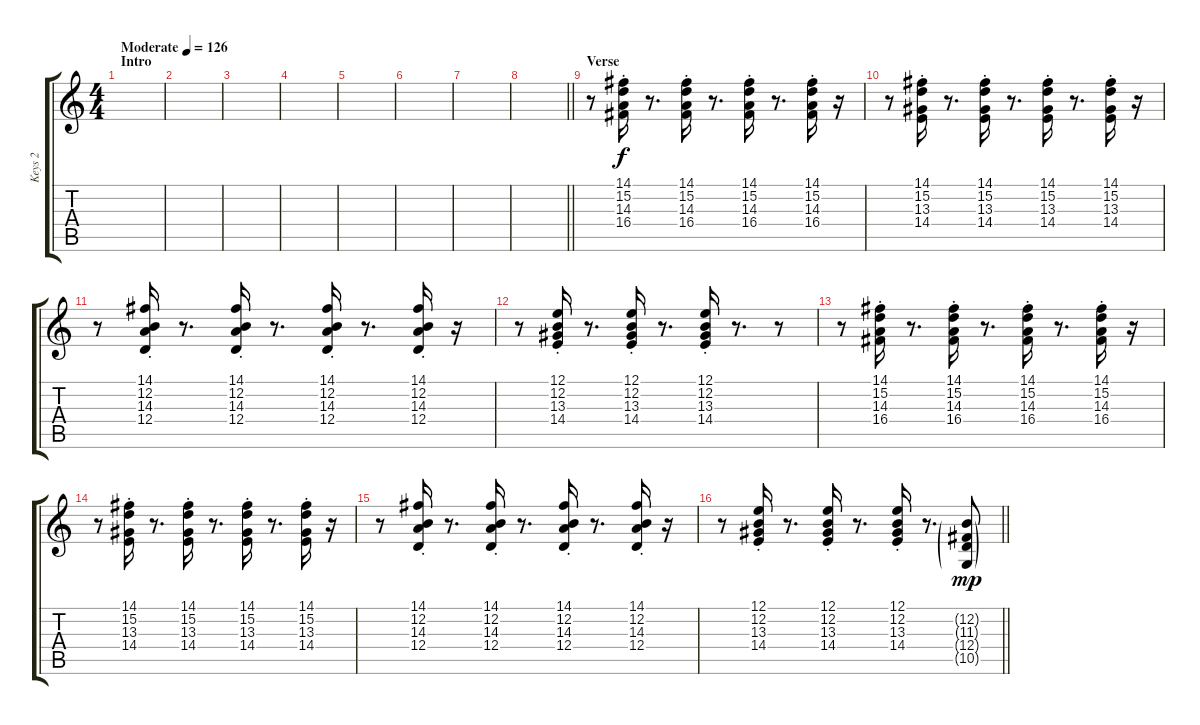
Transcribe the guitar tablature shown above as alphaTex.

\track ("Keys 2" "Keys 2") {instrument electricgrandpiano}
\staff {score tabs}
\tuning (E4 B3 G3 D3 A2 E2) {hide}
\ts (4 4)
\section ("" "Intro")
\tempo (126 "Moderate")
\clef g2
\ks c
|
|
|
|
|
|
|
\barLineRight lightlight
|
\section ("" "Verse")
r.8 (14.1{st} 15.2{st} 14.3{st} 16.4{st}).16 r.8{d} (14.1{st} 15.2{st} 14.3{st} 16.4{st}).16 r.8{d} (14.1{st} 15.2{st} 14.3{st} 16.4{st}).16 r.8{d} (14.1{st} 15.2{st} 14.3{st} 16.4{st}).16 r.16 |
r.8 (14.1{st} 15.2{st} 13.3{st} 14.4{st}).16 r.8{d} (14.1{st} 15.2{st} 13.3{st} 14.4{st}).16 r.8{d} (14.1{st} 15.2{st} 13.3{st} 14.4{st}).16 r.8{d} (14.1{st} 15.2{st} 13.3{st} 14.4{st}).16 r.16 |
r.8 (14.1{st} 12.2{st} 14.3{st} 12.4{st}).16 r.8{d} (14.1{st} 12.2{st} 14.3{st} 12.4{st}).16 r.8{d} (14.1{st} 12.2{st} 14.3{st} 12.4{st}).16 r.8{d} (14.1{st} 12.2{st} 14.3{st} 12.4{st}).16 r.16 |
r.8 (12.1{st} 12.2{st} 13.3{st} 14.4{st}).16 r.8{d} (12.1{st} 12.2{st} 13.3{st} 14.4{st}).16 r.8{d} (12.1{st} 12.2{st} 13.3{st} 14.4{st}).16 r.8{d} r.8 |
r.8 (14.1{st} 15.2{st} 14.3{st} 16.4{st}).16 r.8{d} (14.1{st} 15.2{st} 14.3{st} 16.4{st}).16 r.8{d} (14.1{st} 15.2{st} 14.3{st} 16.4{st}).16 r.8{d} (14.1{st} 15.2{st} 14.3{st} 16.4{st}).16 r.16 |
r.8 (14.1{st} 15.2{st} 13.3{st} 14.4{st}).16 r.8{d} (14.1{st} 15.2{st} 13.3{st} 14.4{st}).16 r.8{d} (14.1{st} 15.2{st} 13.3{st} 14.4{st}).16 r.8{d} (14.1{st} 15.2{st} 13.3{st} 14.4{st}).16 r.16 |
r.8 (14.1{st} 12.2{st} 14.3{st} 12.4{st}).16 r.8{d} (14.1{st} 12.2{st} 14.3{st} 12.4{st}).16 r.8{d} (14.1{st} 12.2{st} 14.3{st} 12.4{st}).16 r.8{d} (14.1{st} 12.2{st} 14.3{st} 12.4{st}).16 r.16 |
\barLineRight lightlight
r.8 (12.1{st} 12.2{st} 13.3{st} 14.4{st}).16 r.8{d} (12.1{st} 12.2{st} 13.3{st} 14.4{st}).16 r.8{d} (12.1{st} 12.2{st} 13.3{st} 14.4{st}).16 r.8{d} (12.2{g} 11.3{g} 12.4{g} 10.5{g}).8{dy mp}
